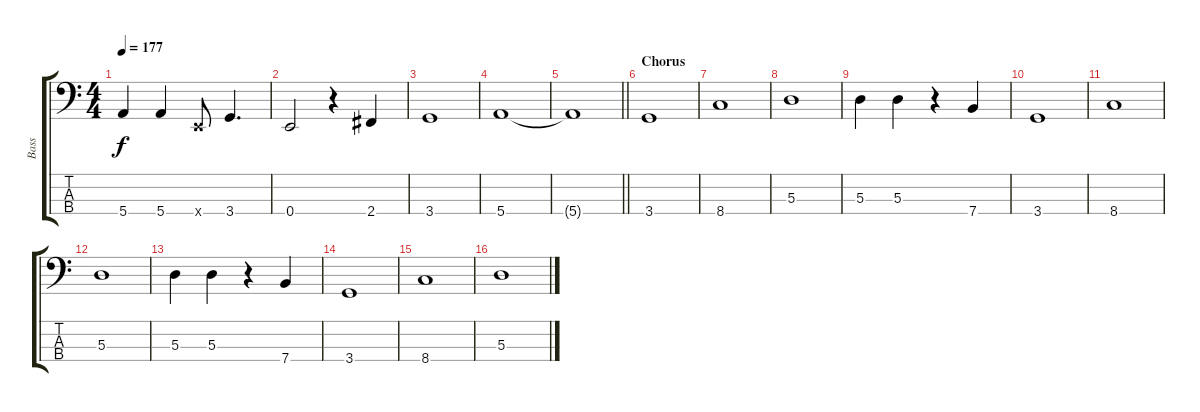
\track ("Bass" "Bass") {instrument electricbassfinger}
\staff {score tabs}
\tuning (G2 D2 A1 E1) {hide}
\ts (4 4)
\tempo 177
\clef f4
\ks c
5.4.4{dy f} 5.4.4 0.4{x}.8 3.4.4{d} |
0.4.2 r.4 2.4.4 |
3.4.1 |
5.4.1 |
\barLineRight lightlight
5.4{t}.1 |
\section ("" "Chorus")
3.4.1 |
8.4.1 |
5.3.1 |
5.3.4 5.3.4 r.4 7.4.4 |
3.4.1 |
8.4.1 |
5.3.1 |
5.3.4 5.3.4 r.4 7.4.4 |
3.4.1 |
8.4.1 |
5.3.1
